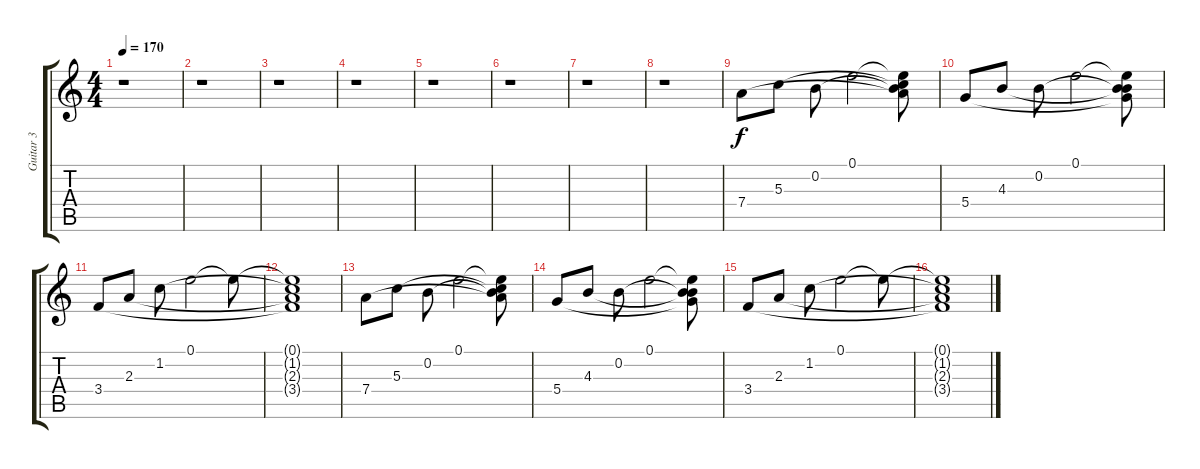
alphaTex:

\track ("Guitar 3" "Guitar 3") {instrument acousticguitarsteel}
\staff {score tabs}
\tuning (E4 B3 G3 D3 A2 E2) {hide}
\ts (4 4)
\tempo 170
\clef g2
\ks c
r.1{dy f} |
r.1 |
r.1 |
r.1 |
r.1 |
r.1 |
r.1 |
r.1 |
7.4.8 5.3.8 0.2.8 0.1.2 (0.1{t} 0.2{t} 5.3{t} 7.4{t}).8 |
5.4.8 4.3.8 0.2.8 0.1.2 (0.1{t} 0.2{t} 4.3{t} 5.4{t}).8 |
3.4.8 2.3.8 1.2.8 0.1.2 0.1{t}.8 |
(0.1{t} 1.2{t} 2.3{t} 3.4{t}).1 |
7.4.8 5.3.8 0.2.8 0.1.2 (0.1{t} 0.2{t} 5.3{t} 7.4{t}).8 |
5.4.8 4.3.8 0.2.8 0.1.2 (0.1{t} 0.2{t} 4.3{t} 5.4{t}).8 |
3.4.8 2.3.8 1.2.8 0.1.2 0.1{t}.8 |
(0.1{t} 1.2{t} 2.3{t} 3.4{t}).1
